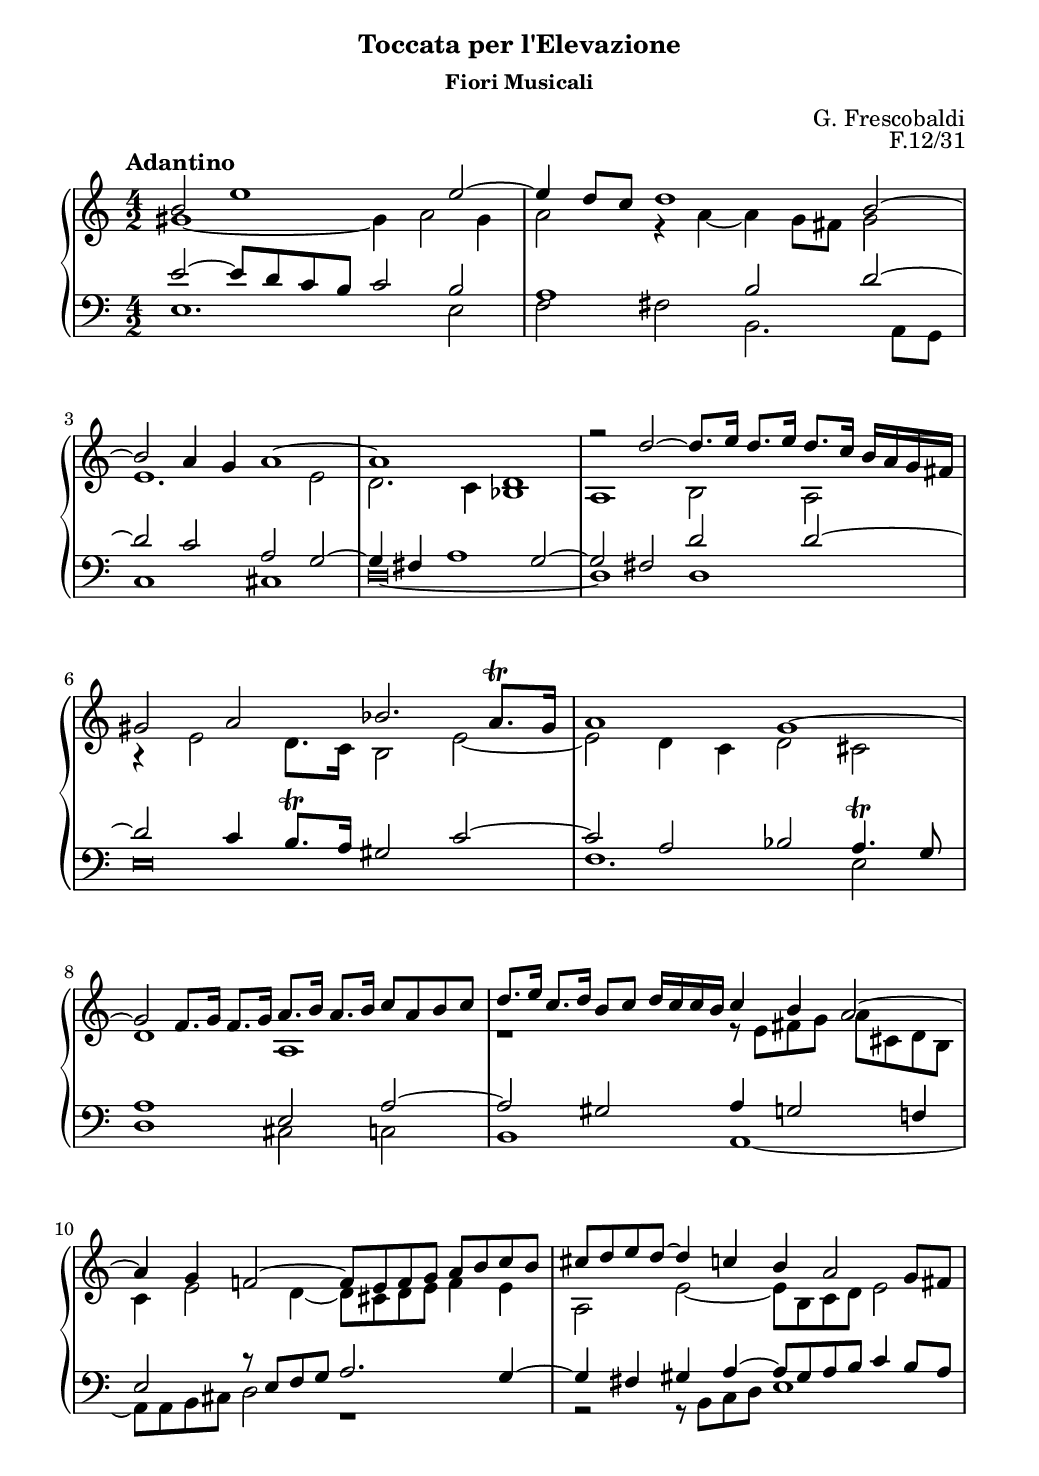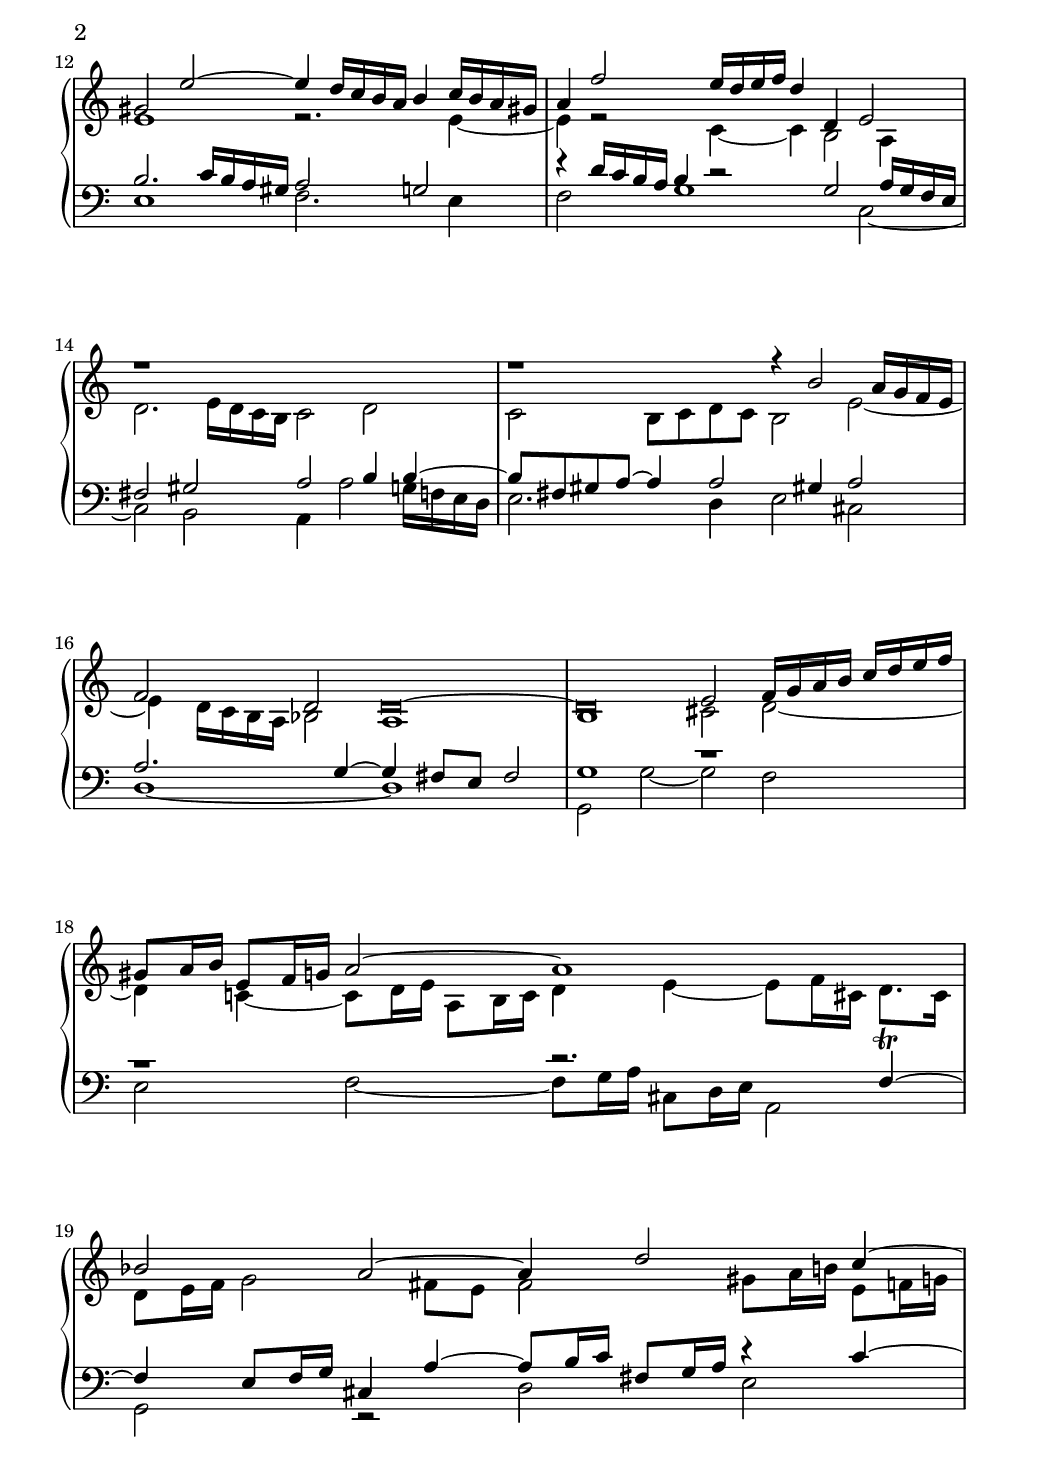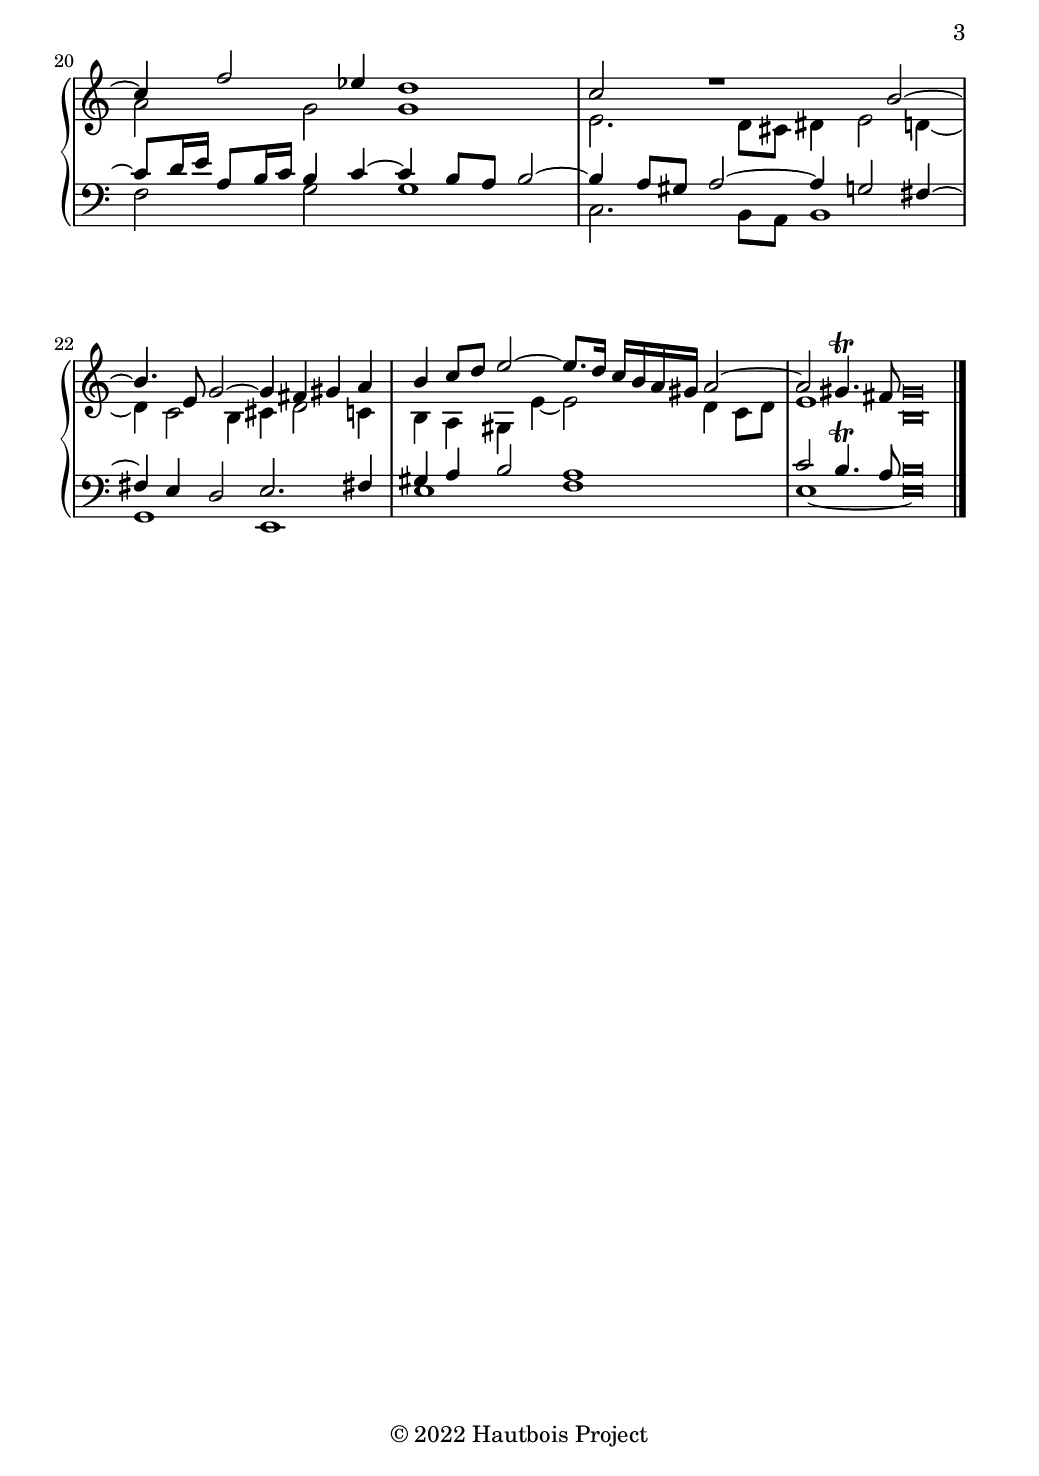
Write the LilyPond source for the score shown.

%! Title: Toccata per l'Elevazione
%! Subtitle: de Fiori Musicali
%! Subsubtitle:
%! Type: raw
%! Status: review
%! Remark:

\version "2.22.1"
\include "italiano.ly"

%****************************************************************
% Start cut-&-pastable-section

%****************************************************************

\paper {
  % Set paper
  #(set-paper-size "b5")
  indent = 0\mm
  line-width = 155\mm
  ragged-right = ##f
  line-width = #(- line-width (* mm 3.000000) (* mm 1))
}

\layout {
  
}

%*****************************************
%  Set Header
%*****************************************
\header {
  %title = "TOCCATA"
  subtitle = "Toccata per l'Elevazione"
  subsubtitle = "Fiori Musicali"
  composer = "G. Frescobaldi"
  opus = "F.12/31"
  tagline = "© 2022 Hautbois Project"
}

%*****************************************
% Start Voice
% Write the voices here
%*****************************************
MyMeter = \time 4/2
MyTempo = \tempo "Adantino"
MyKey = \key do \major
PieceName = "TOCCATA"

ManualI = \relative si' {
  % bar 1 - 4
  si2 mi1 mi2~ | mi4 re8 do re1 si2~ |
  si2 la4 sol la1~ | la1 re,1 |
  
  % bar 5 - 8
  r2 re'2~ re8. mi16 re8. mi16 re8. do16 si la sol fad |
  sold2 la sib2. la8.\trill sold16 | la1 sol1~ |
  sol2 fa8. sol16 fa8. sol16 la8. si16 la8. si16 do8 la si do |
  
  % bar 9 - 12
  re8. mi16 do8. re16 si8 do re16 do do si do4 si la2~ |
  la4 sol fa!2~ fa8 mi fa sol la si do si |
  dod re mi re~ re4 do! si la2 sol8 fad |
  sold2 mi'~ mi4 re16 do si la si4 do16 si la sold! |
  
  % bar 13 - 16
  la4 fa'2 mi16 re mi fa re4 re, mi2 |
  r1*2 | r1 r4 si'2 la16 sol fa mi |
  fa2 re
  \once \override NoteHead.style = #'baroque
  re\breve*1/2~ |
  
  % bar 17 - 20
  \once \override NoteHead.style = #'baroque
  re\breve*1/2 mi2 fa16 sol la si do re mi fa |
  sold,8 la16 si mi,8 fa16 sol! la2~ la1 |
  sib2 la~ la4 re2 do4~ |
  do fa2 mib4 re1 |
  
  % bar 21 - 24
  do2 r1 si2~ |
  si4. mi,8 sol2~ sol4 fad sold la |
  si do8 re mi2~ mi8. re16 do si la sold la2~ |
  la2 sold4.\trill fad8 
  \once \override NoteHead.style = #'baroque
  sold\breve*1/2~ |
  
  \bar "|."
}

ManualII = \relative sol' {
  % bar 1 - 4
  sold1~ sold4 la2 sold4 |
  la2 r4 la4~ la4 sol8 fad sol2 |
  mi1. mi2 | re2. do4 sib1 |
  
  % bar 5 - 8
  la1 si2 la2 | r4 mi'2 re8. do16 si2 mi~ |
  mi re4 do re2 dod2 | re1 la |
  
  % bar 9 - 12
  r1 r8 mi' fad sol la dod, re si |
  do4 mi2 re4~ re8[ dod re mi] fa4 mi |
  la,2 mi'2~ mi8 si do re mi2 |
  mi1 r2. mi4~ |
  
  % bar 13 - 16
  mi4 r2 do4~ do si2 la4 |
  re2. mi16 re do si do2 re |
  do2 si8 do re do si2 mi~ |
  mi4 re16 do si la sib2 la1 |
  
  % bar 17 - 20
  si1 dod2 re2~ |
  re4 do!~ do8 re16 mi la,8 si16 do re4 mi~ mi8 fa16 dod re8.\trill dod16 |
  re8 mi16 fa sol2 fad8 mi fad2 sold8 la16 si  mi,8 fa!16 sol! |
  la2 sol sol1 |
  
  % bar 21 - 24
  mi2. re8 dod red4 mi2 re4~ |
  re do2 si4 dod re2 do!4 |
  si la sold mi'~ mi2 re4 do8 re |
  mi1
  \once \override NoteHead.style = #'baroque
  si\breve*1/2~ |
  
  \bar "|."
}

ManualIII = \relative mi' {
  % bar 1 - 4
  mi2~ mi8 re do si do2 si |
  la1 si2 re~ | re do la sol~ |
  sol4 fad la1 sol2~ |
  
  % bar 5 - 8
  sol fad re' re~ |
  re do4 si8.\trill la16 sold2 do2~ |
  do la sib la4.\trill sol8 | la1 mi2 la~ |
  
  % bar 9 - 12
  la2 sold la4 sol!2 fa!4 |
  mi2 r8 mi fa sol la2. sol4~ |
  sol4 fad sold la~ la8 sold la si do4 si8 la |
  si2. do16 si la sold la2 sol! |
  
  % bar 13 - 16
  r4 re'16 do si la si4 r2 sol2 la16 sol fa mi |
  fad2 sold la si4 si4~ |
  si8 fad sold la~ la4 la2 sold!4 la2 |
  la2. sol4~ sol4 fad8 mi fad2 |
  
  % bar 17 - 20
  sol1 r1 | r1 r2. fa4~ |
  fa4 mi8 fa16 sol dod,4 la'~ la8 si16 do fad,8 sol16 la r4 do~ |
  do8 re16 mi la,8 si16 do si4 do4~ do si8 la si2~ |
  
  % bar 21 - 24
  si4 la8 sold la2~ la4 sol!2 fad4~ |
  fad mi re2 mi2. fad4 |
  sold la si2 la1 |
  do2 si4.\trill la8
  \once \override NoteHead.style = #'baroque
  si\breve*1/2~ |

  \bar "|."
}

PedalI = \relative mi {
  % bar 1 - 4
  mi1. mi2 | fa fad si,2. la8 sol |
  do1 dod |
  \once \override NoteHead.style = #'baroque
  re\breve*1~ |
  
  % bar 5 - 8
  re1 re |
  \once \override NoteHead.style = #'baroque
  mi\breve*1 |
  fa1. mi2 | re1 dod2 do |
  
  % bar 9 - 12
  si1 la1~ | la8 la si dod re2 r1 |
  r2 r8 si do re mi1 | mi1 fa2. mi4 |
  
  % bar 13 - 16
  fa2 sol1 do,2~ |
  do2 si la4 la'2 sol16 fa mi re |
  mi2. re4 mi2 dod |
  re1~ re |
  
  % bar 17 - 20
  sol,2 sol'~ sol fa |
  mi fa~ fa8 sol16 la dod,8 re16 mi la,2 |
  sol2 r2 re' mi | fa sol sol1 |
  
  % bar 21 - 24
  do,2. si8 la si1 | sol1 mi |
  mi' fa mi~ 
  \once \override NoteHead.style = #'baroque
  mi\breve*1/2~ |
  
  \bar "|."
}

%*****************************************
%  Start Score
%*****************************************

%\markup { \vspace #1 }
\score {
  \header {
    %piece = \PieceName
  }
  \new PianoStaff <<
    \new Staff { 
      \clef "treble" 
      \MyTempo
      \MyKey
      \MyMeter
      <<
        \ManualI
        \\
        \ManualII
      >>
    }
    \new Staff { 
      \clef "bass" 
      \MyTempo
      \MyKey
      \MyMeter
      <<
        \ManualIII
        \\
        \PedalI
      >>
    }
  >>
}